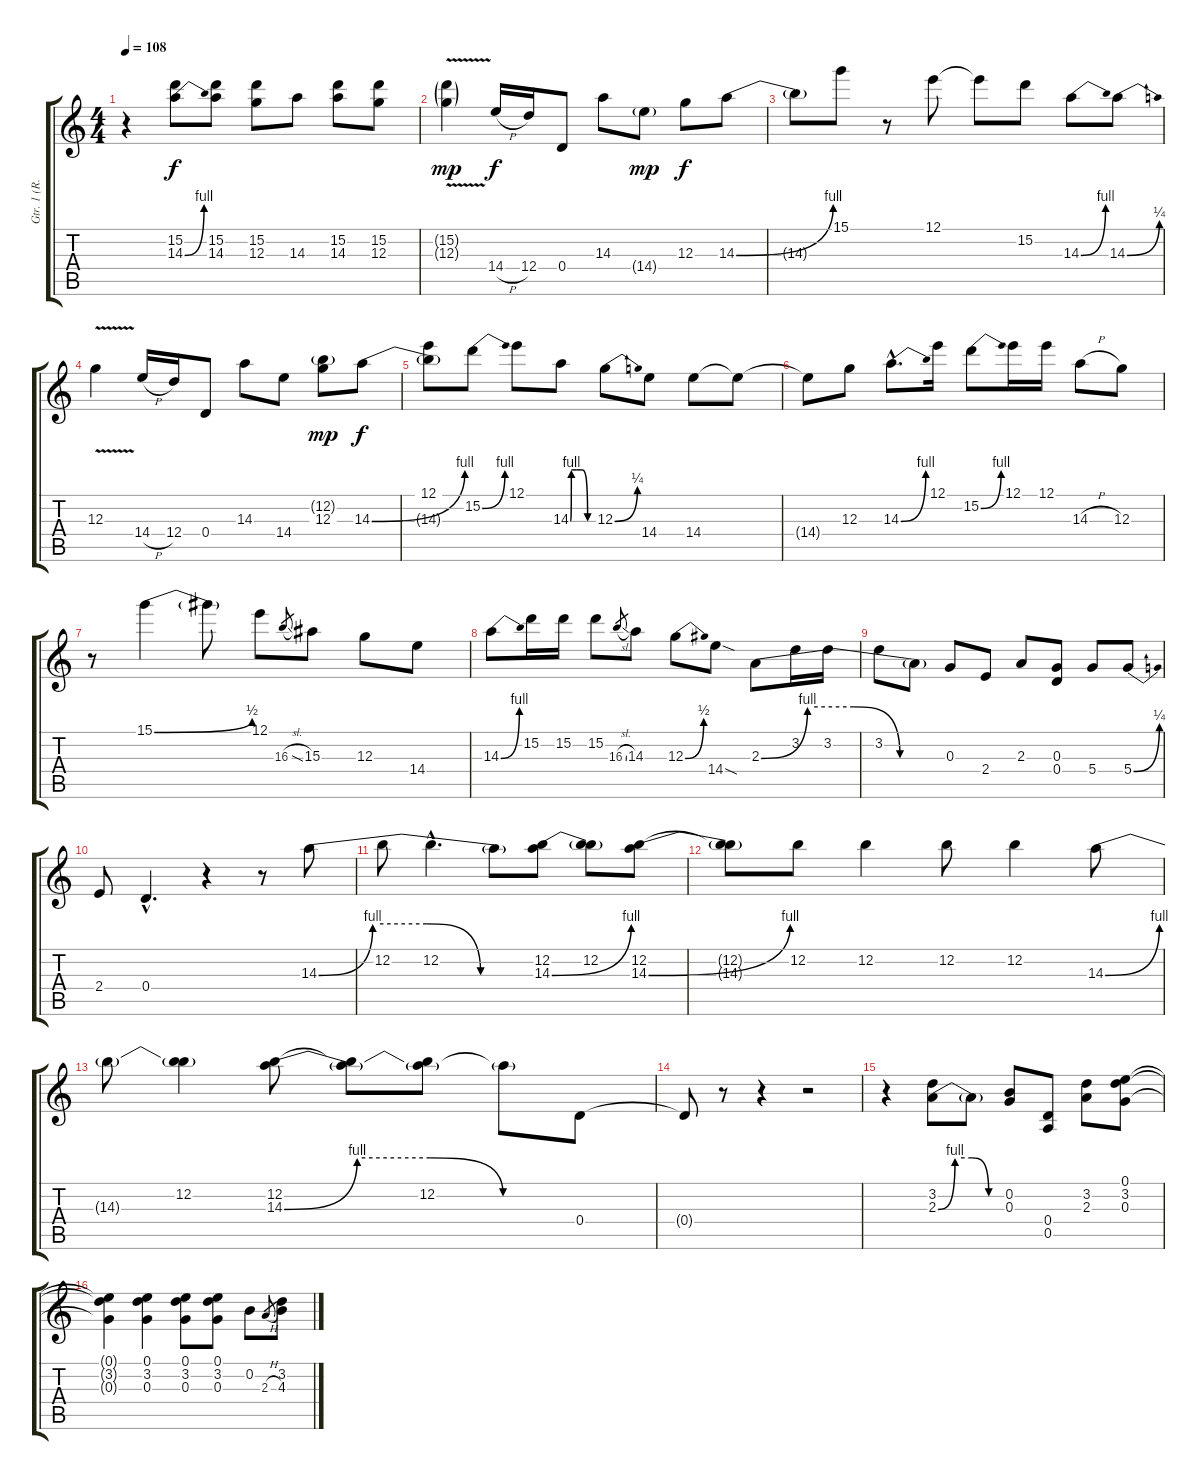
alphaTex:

\track ("Gtr. 1 (R. McIntosh)" "Gtr. 1 (R.") {instrument electricguitarclean}
\staff {score tabs}
\tuning (E4 B3 G3 D3 A2 E2) {hide}
\ts (4 4)
\tempo 108
\clef g2
\ks c
r.4{dy f} (15.2 14.3{be (bend 0 0 60 4)}).8 (15.2 14.3).8 (15.2 12.3).8 14.3.8 (15.2 14.3).8 (15.2 12.3).8 |
(15.2{v g} 12.3{v g}).4{dy mp} 14.4{h}.16{dy f} 12.4.16 0.4.8 14.3.8 14.4{g}.8{dy mp} 12.3.8{dy f} 14.3{be (bend 0 0 60 4)}.8 |
14.3{t}.8 15.1.8 r.8 12.1.8 12.1{t}.8 15.2.8 14.3{be (bend 0 0 60 4)}.8 14.3{be (bend 0 0 60 1)}.8 |
12.3{v}.4 14.4{h}.16 12.4.16 0.4.8 14.3.8 14.4.8 (12.2{g} 12.3).8{dy mp} 14.3{be (bend 0 0 60 4)}.8{dy f} |
(12.1 14.3{t}).8 15.2{be (bend 0 0 60 4)}.8 12.1.8 14.3{be (custom 0 0 2 4 4 4 15 4 30 4 45 0 60 0)}.8 12.3{be (bend 0 0 60 1)}.8 14.4.8 14.4.8 14.4{t}.8 |
14.4{t}.8 12.3.8 14.3{be (bend 0 0 60 4) hac}.8{d} 12.1.16 15.2{be (bend 0 0 60 4)}.8 12.1.16 12.1.16 14.3{h}.8 12.3.8 |
r.8 15.1{be (bend 0 0 60 2)}.4 15.1{t}.8 12.1.8 16.3{sl}.8{gr} 15.3.8 12.3.8 14.4.8 |
14.3{be (bend 0 0 60 4)}.8 15.2.16 15.2.16 15.2.8 16.3{sl}.8{gr} 14.3.8 12.3{be (bend 0 0 60 2)}.8 14.4{sod}.8 2.3{be (custom 0 0 15 4 30 4 45 0 60 0)}.8 3.2.16 3.2.16 |
3.2.8 2.3{t}.8 0.3.8 2.4.8 2.3.8 (0.3 0.4).8 5.4.8 5.4{be (bend 0 0 60 1)}.8 |
2.4.8 0.4{hac}.4{d} r.4 r.8 14.3{be (custom 0 0 15 4 30 4 45 0 60 0)}.8 |
12.2.8 12.2{hac}.4{d} 14.3{t}.8 (12.2 14.3{be (bend 0 0 60 4)}).8 (12.2 14.3{t}).8 (12.2 14.3{be (bend 0 0 60 4)}).8 |
(12.2{t} 14.3{t}).8 12.2.8 12.2.4 12.2.8 12.2.4 14.3{be (bend 0 0 60 4)}.8 |
14.3{t}.8 (12.2 14.3{t}).4 (12.2 14.3{be (custom 0 0 15 4 30 4 45 0 60 0)}).8 (12.2{t} 14.3{t}).8 (12.2 14.3{t}).8 14.3{t}.8 0.4.8 |
0.4{t}.8 r.8 r.4 r.2 |
r.4 (3.2 2.3{be (custom 0 0 15 4 30 4 45 0 60 0)}).8 2.3{t}.8 (0.2 0.3).8 (0.4 0.5).8 (3.2 2.3).8 (0.1 3.2 0.3).8 |
(0.1{t} 3.2{t} 0.3{t}).4 (0.1 3.2 0.3).4 (0.1 3.2 0.3).8 (0.1 3.2 0.3).8 0.2.8 2.3{h}.8{gr} (3.2 4.3).8
